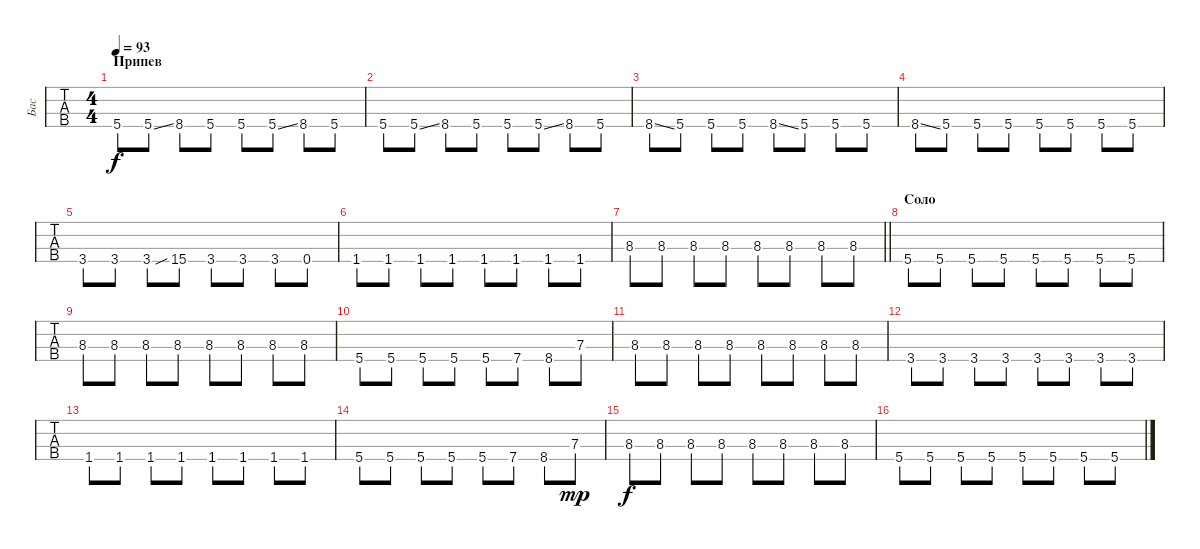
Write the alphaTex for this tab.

\track ("Бас" "Бас") {instrument electricbassfinger}
\staff {tabs}
\tuning (G2 D2 A1 E1) {hide}
\ts (4 4)
\section ("" "Припев")
\tempo 93
\clef f4
\ks c
5.4.8{dy f} 5.4{ss}.8 8.4.8 5.4.8 5.4.8 5.4{ss}.8 8.4.8 5.4.8 |
5.4.8 5.4{ss}.8 8.4.8 5.4.8 5.4.8 5.4{ss}.8 8.4.8 5.4.8 |
8.4{ss}.8 5.4.8 5.4.8 5.4.8 8.4{ss}.8 5.4.8 5.4.8 5.4.8 |
8.4{ss}.8 5.4.8 5.4.8 5.4.8 5.4.8 5.4.8 5.4.8 5.4.8 |
3.4.8 3.4.8 3.4.8 15.4{sib}.8 3.4.8 3.4.8 3.4.8 0.4.8 |
1.4.8 1.4.8 1.4.8 1.4.8 1.4.8 1.4.8 1.4.8 1.4.8 |
\barLineRight lightlight
8.3.8 8.3.8 8.3.8 8.3.8 8.3.8 8.3.8 8.3.8 8.3.8 |
\section ("" "Соло")
5.4.8 5.4.8 5.4.8 5.4.8 5.4.8 5.4.8 5.4.8 5.4.8 |
8.3.8 8.3.8 8.3.8 8.3.8 8.3.8 8.3.8 8.3.8 8.3.8 |
5.4.8 5.4.8 5.4.8 5.4.8 5.4.8 7.4.8 8.4.8 7.3.8 |
8.3.8 8.3.8 8.3.8 8.3.8 8.3.8 8.3.8 8.3.8 8.3.8 |
3.4.8 3.4.8 3.4.8 3.4.8 3.4.8 3.4.8 3.4.8 3.4.8 |
1.4.8 1.4.8 1.4.8 1.4.8 1.4.8 1.4.8 1.4.8 1.4.8 |
5.4.8 5.4.8 5.4.8 5.4.8 5.4.8 7.4.8 8.4.8 7.3.8{dy mp} |
8.3.8{dy f} 8.3.8 8.3.8 8.3.8 8.3.8 8.3.8 8.3.8 8.3.8 |
5.4.8 5.4.8 5.4.8 5.4.8 5.4.8 5.4.8 5.4.8 5.4.8
